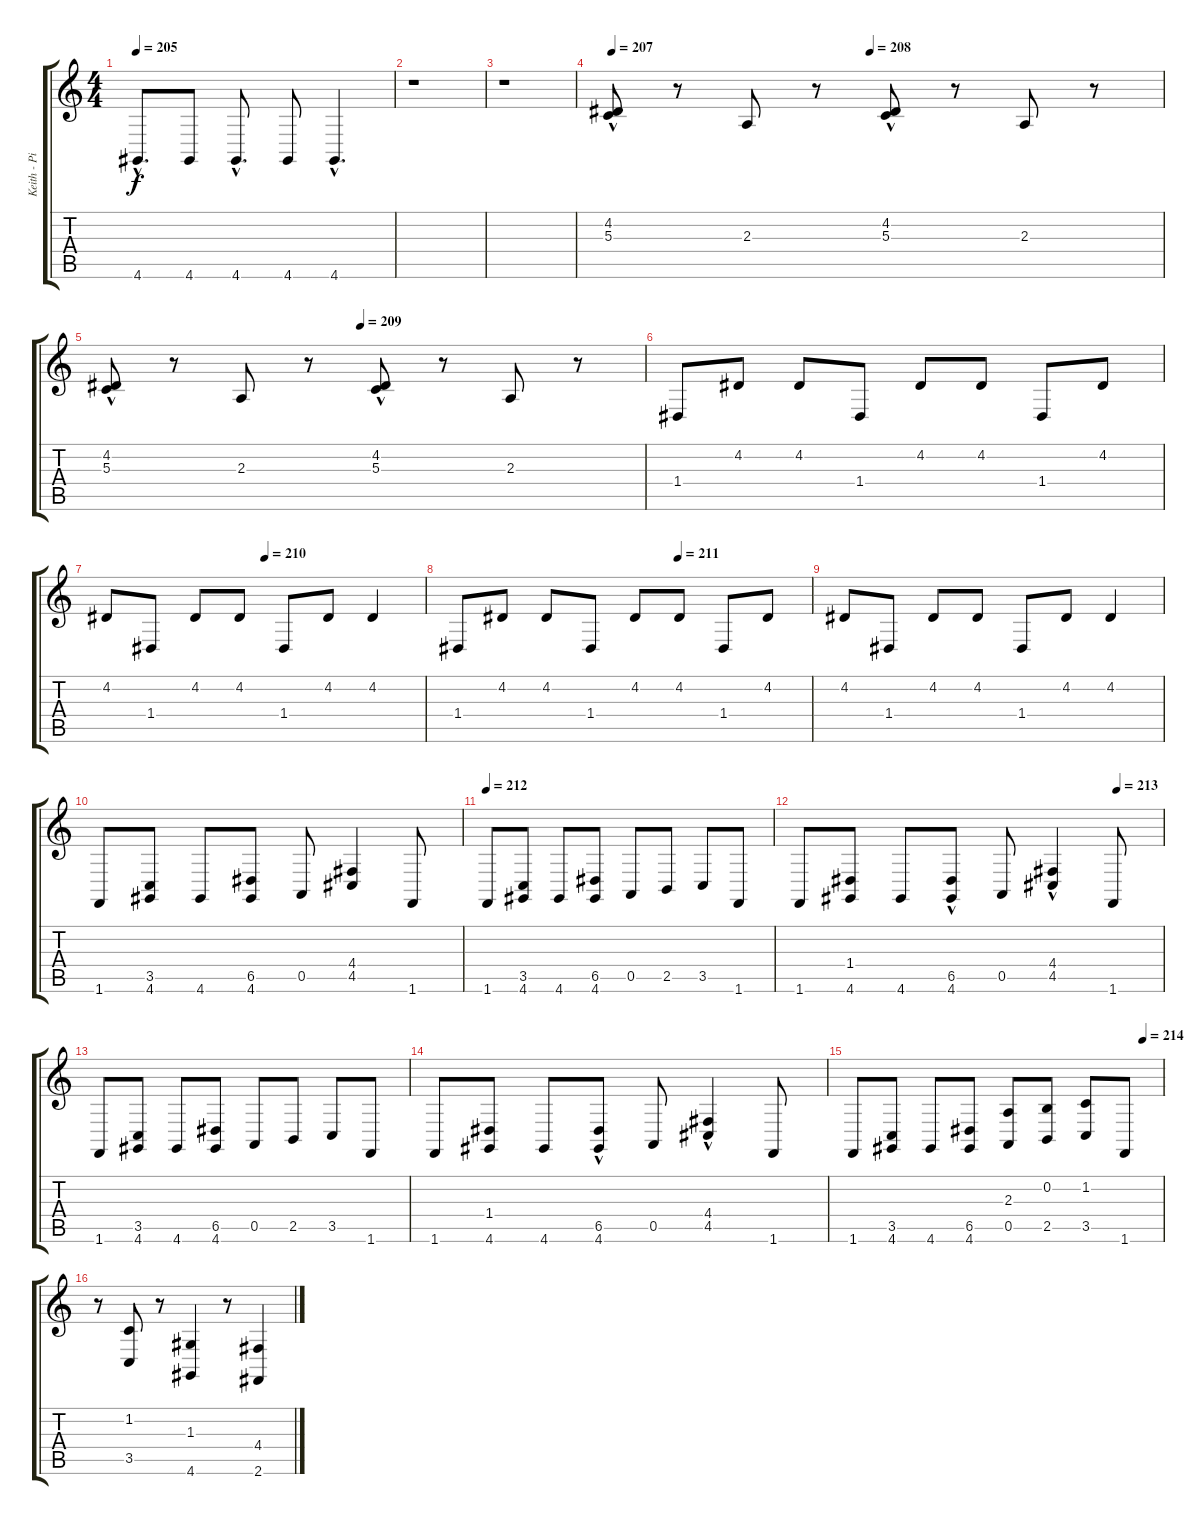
\track ("Keith - Piano LH" "Keith - Pi") {instrument acousticgrandpiano}
\staff {score tabs}
\tuning (E4 B3 G3 D3 A2 E2) {hide}
\ts (4 4)
\tempo 205
\clef g2
\ks c
4.6{hac}.8{d dy f} 4.6.8 4.6{hac}.8{d} 4.6.8 4.6{hac}.4{d} |
r.1 |
r.1 |
\tempo 207
\tempo (208 0.46875)
(4.2 5.3{hac}).8 r.8 2.3.8 r.8 (4.2 5.3{hac}).8 r.8 2.3.8 r.8 |
\tempo (209 0.46875)
(4.2 5.3{hac}).8 r.8 2.3.8 r.8 (4.2 5.3{hac}).8 r.8 2.3.8 r.8 |
1.4.8 4.2.8 4.2.8 1.4.8 4.2.8 4.2.8 1.4.8 4.2.8 |
\tempo (210 0.5)
4.2.8 1.4.8 4.2.8 4.2.8 1.4.8 4.2.8 4.2.4 |
\tempo (211 0.625)
1.4.8 4.2.8 4.2.8 1.4.8 4.2.8 4.2.8 1.4.8 4.2.8 |
4.2.8 1.4.8 4.2.8 4.2.8 1.4.8 4.2.8 4.2.4 |
1.6.8 (3.5 4.6).8 4.6.8 (6.5 4.6).8 0.5.8 (4.4 4.5).4 1.6.8 |
\tempo 212
1.6.8 (3.5 4.6).8 4.6.8 (6.5 4.6).8 0.5.8 2.5.8 3.5.8 1.6.8 |
\tempo (213 0.875)
1.6.8 (1.4 4.6).8 4.6.8 (6.5{hac} 4.6).8 0.5.8 (4.4{hac} 4.5).4 1.6.8 |
1.6.8 (3.5 4.6).8 4.6.8 (6.5 4.6).8 0.5.8 2.5.8 3.5.8 1.6.8 |
1.6.8 (1.4 4.6).8 4.6.8 (6.5{hac} 4.6).8 0.5.8 (4.4{hac} 4.5).4 1.6.8 |
\tempo (214 0.9375)
1.6.8 (3.5 4.6).8 4.6.8 (6.5 4.6).8 (2.3 0.5).8 (0.2 2.5).8 (1.2 3.5).8 1.6.8 |
r.8 (1.2 3.5).8 r.8 (1.3 4.6).4 r.8 (4.4 2.6).4
